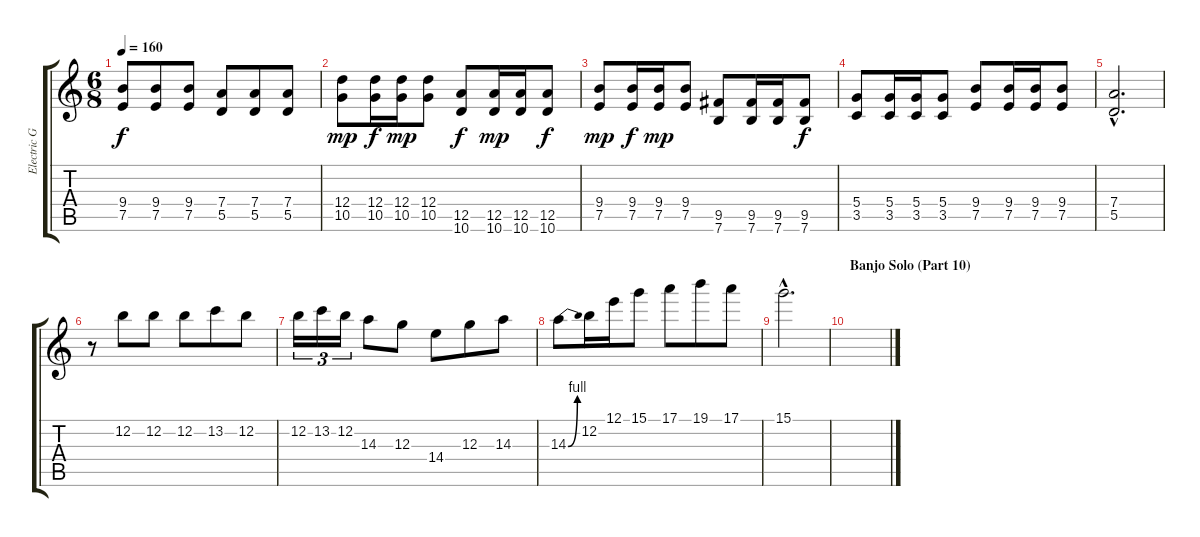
\track ("Electric Guitar 1" "Electric G") {instrument distortionguitar}
\staff {score tabs}
\tuning (E4 B3 G3 D3 A2 E2) {hide}
\ts (6 8)
\tempo 160
\clef g2
\ks c
(9.4 7.5).8{dy f} (9.4 7.5).8 (9.4 7.5).8 (7.4 5.5).8 (7.4 5.5).8 (7.4 5.5).8 |
(12.4 10.5).8{dy mp} (12.4 10.5).16{dy f} (12.4 10.5).16{dy mp} (12.4 10.5).8 (12.5 10.6).8{dy f} (12.5 10.6).16{dy mp} (12.5 10.6).16 (12.5 10.6).8{dy f} |
(9.4 7.5).8{dy mp} (9.4 7.5).16{dy f} (9.4 7.5).16{dy mp} (9.4 7.5).8 (9.5 7.6).8 (9.5 7.6).16 (9.5 7.6).16 (9.5 7.6).8{dy f} |
(5.4 3.5).8 (5.4 3.5).16 (5.4 3.5).16 (5.4 3.5).8 (9.4 7.5).8 (9.4 7.5).16 (9.4 7.5).16 (9.4 7.5).8 |
(7.4{hac} 5.5{hac}).2{d} |
r.8 12.2.8 12.2.8 12.2.8 13.2.8 12.2.8 |
12.2.16{tu (3 2)} 13.2.16{tu (3 2)} 12.2.16{tu (3 2)} 14.3.8 12.3.8 14.4.8 12.3.8 14.3.8 |
14.3{be (bend 0 0 60 4)}.8 12.2.16 12.1.16 15.1.8 17.1.8 19.1.8 17.1.8 |
15.1{hac}.2{d} |
\section ("" "Banjo Solo (Part 10)")
